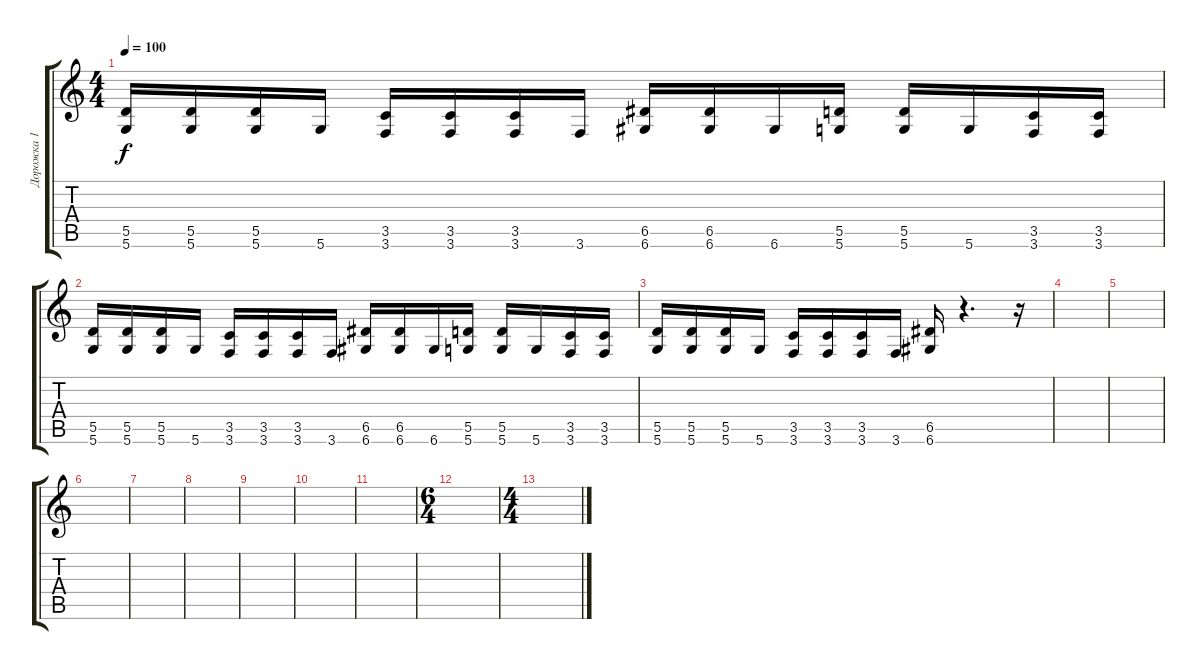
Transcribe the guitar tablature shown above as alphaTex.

\track ("Дорожка 1" "Дорожка 1") {instrument acousticguitarsteel}
\staff {score tabs}
\tuning (E4 B3 G3 D3 A2 D2) {hide}
\ts (4 4)
\tempo 100
\clef g2
\ks c
(5.5 5.6).16{dy f} (5.5 5.6).16 (5.5 5.6).16 5.6.16 (3.5 3.6).16 (3.5 3.6).16 (3.5 3.6).16 3.6.16 (6.5 6.6).16 (6.5 6.6).16 6.6.16 (5.5 5.6).16 (5.5 5.6).16 5.6.16 (3.5 3.6).16 (3.5 3.6).16 |
(5.5 5.6).16 (5.5 5.6).16 (5.5 5.6).16 5.6.16 (3.5 3.6).16 (3.5 3.6).16 (3.5 3.6).16 3.6.16 (6.5 6.6).16 (6.5 6.6).16 6.6.16 (5.5 5.6).16 (5.5 5.6).16 5.6.16 (3.5 3.6).16 (3.5 3.6).16 |
(5.5 5.6).16 (5.5 5.6).16 (5.5 5.6).16 5.6.16 (3.5 3.6).16 (3.5 3.6).16 (3.5 3.6).16 3.6.16 (6.5 6.6).16 r.4{d} r.16 |
|
|
|
|
|
|
|
|
\ts (6 4)
|
\ts (4 4)
